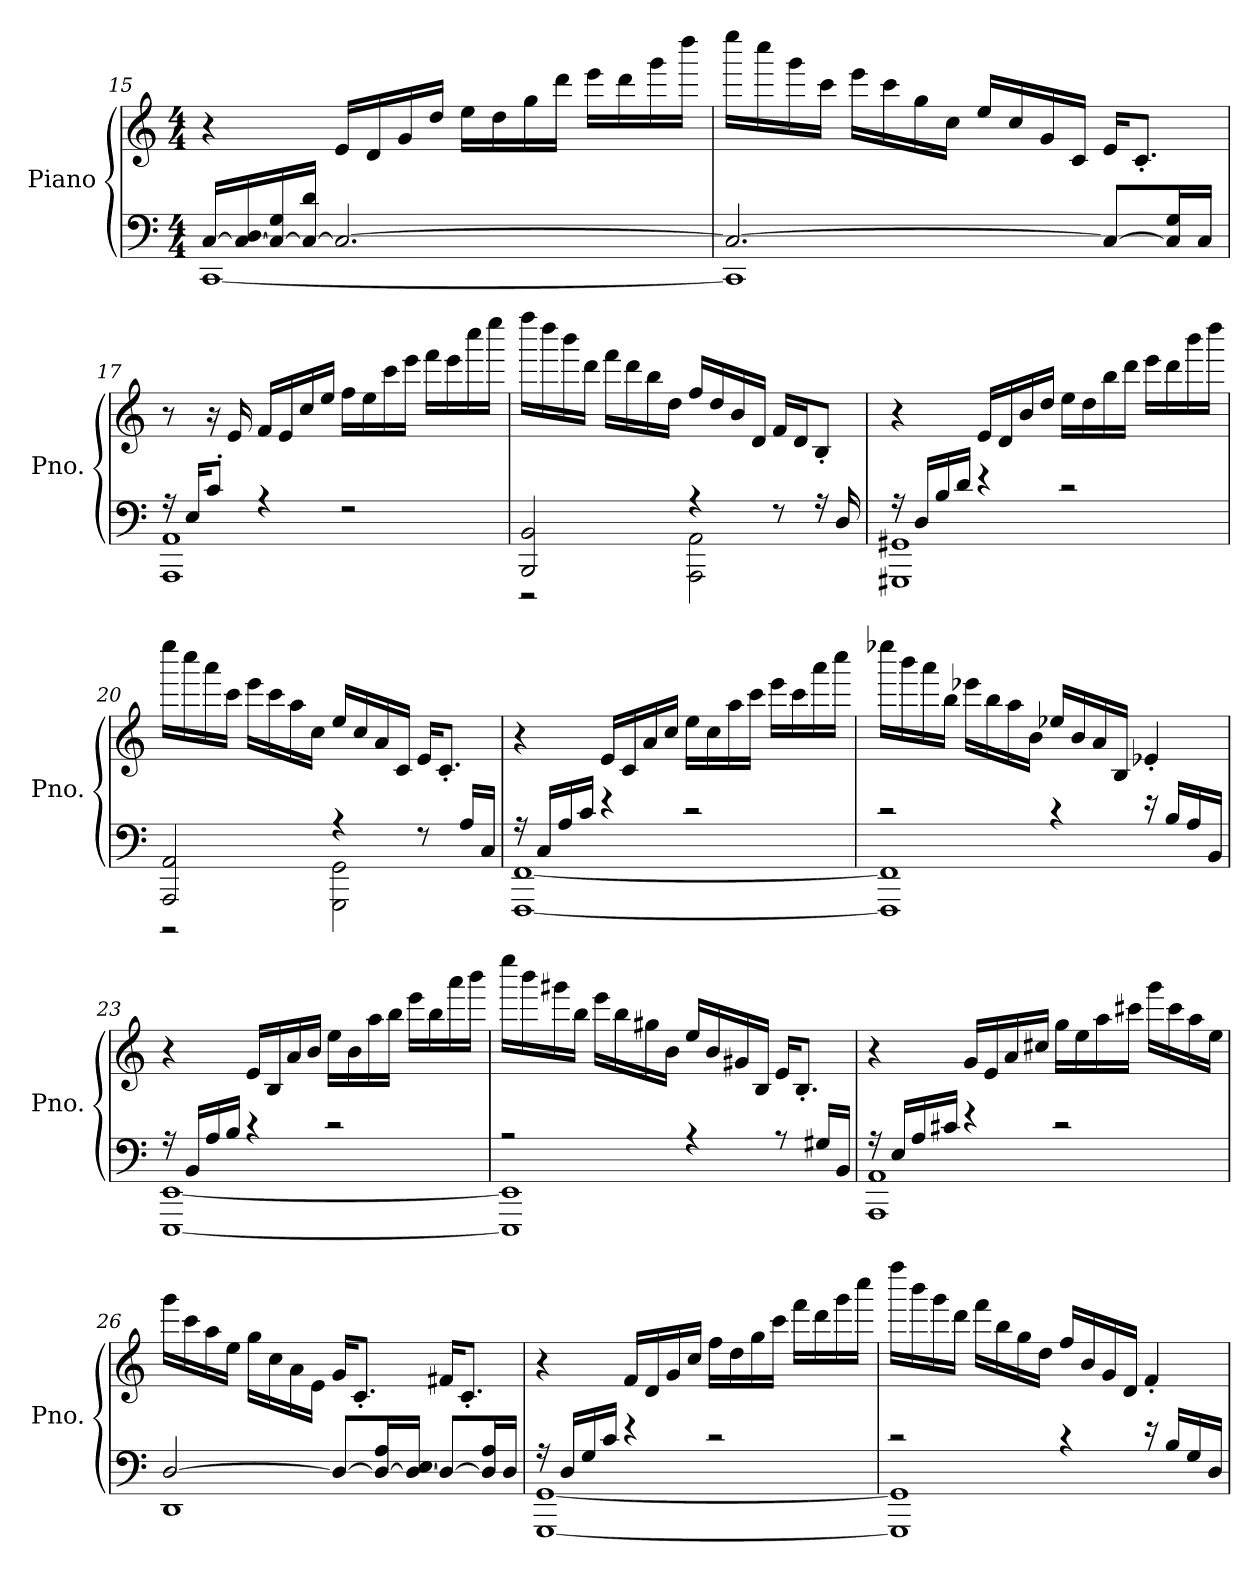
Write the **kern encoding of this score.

**kern	**kern
*part1	*part1
*staff2	*staff1
*I"Piano	*
*I'Pno.	*
*clefF4	*clefG2
*k[]	*k[]
*M4/4	*M4/4
=15	=15
*^	*
[16C/LL	[1CC	4r
16C/_ 16D/	.	.
16C/_ 16G/	.	.
16C/_ 16d/JJ	.	.
2.C/_	.	16e/LL
.	.	16d/
.	.	16g/
.	.	16dd/JJ
.	.	16ee\LL
.	.	16dd\
.	.	16gg\
.	.	16ddd\JJ
.	.	16eee\LL
.	.	16ddd\
.	.	16ggg\
.	.	16dddd\JJ
=16	=16	=16
2.C/_	1CC]	16eeee\LL
.	.	16cccc\
.	.	16ggg\
.	.	16ccc\JJ
.	.	16eee\LL
.	.	16ccc\
.	.	16gg\
.	.	16cc\JJ
.	.	16ee/LL
.	.	16cc/
.	.	16g/
.	.	16c/JJ
8C/L_	.	16e/KL
.	.	8.c'/J
16C/] 16G/L	.	.
16C/JJ	.	.
=17	=17	=17
16r	1AAA 1AA	8r
16E/KL	.	.
8c'/J	.	16r
.	.	16e/
4r	.	16f/LL
.	.	16e/
.	.	16cc/
.	.	16ee/JJ
2r	.	16ff\LL
.	.	16ee\
.	.	16ccc\
.	.	16eee\JJ
.	.	16fff\LL
.	.	16eee\
.	.	16cccc\
.	.	16eeee\JJ
=18	=18	=18
2BBB/ 2BB/	2r	16ffff\LL
.	.	16dddd\
.	.	16bbb\
.	.	16ddd\JJ
.	.	16fff\LL
.	.	16ddd\
.	.	16bb\
.	.	16dd\JJ
4r	2AAA\ 2AA\	16ff/LL
.	.	16dd/
.	.	16b/
.	.	16d/JJ
8r	.	16f/LL
.	.	16d/J
16r	.	8B'/J
16D/	.	.
=19	=19	=19
16r	1GGG#X 1GG#X	4r
16D/LL	.	.
16B/	.	.
16d/JJ	.	.
4r	.	16e/LL
.	.	16d/
.	.	16b/
.	.	16dd/JJ
2r	.	16ee\LL
.	.	16dd\
.	.	16bb\
.	.	16ddd\JJ
.	.	16eee\LL
.	.	16ddd\
.	.	16bbb\
.	.	16dddd\JJ
=20	=20	=20
2AAA/ 2AA/	2r	16eeee\LL
.	.	16cccc\
.	.	16aaa\
.	.	16ccc\JJ
.	.	16eee\LL
.	.	16ccc\
.	.	16aa\
.	.	16cc\JJ
4r	2GGG\ 2GG\	16ee/LL
.	.	16cc/
.	.	16a/
.	.	16c/JJ
8r	.	16e/KL
.	.	8.c'/J
16A/LL	.	.
16C/JJ	.	.
=21	=21	=21
16r	[1FFF [1FF	4r
16C/LL	.	.
16A/	.	.
16c/JJ	.	.
4r	.	16e/LL
.	.	16c/
.	.	16a/
.	.	16cc/JJ
2r	.	16ee\LL
.	.	16cc\
.	.	16aa\
.	.	16ccc\JJ
.	.	16eee\LL
.	.	16ccc\
.	.	16aaa\
.	.	16cccc\JJ
=22	=22	=22
2r	1FFF] 1FF]	16eeee-X\LL
.	.	16bbb\
.	.	16aaa\
.	.	16bb\JJ
.	.	16eee-X\LL
.	.	16bb\
.	.	16aa\
.	.	16b\JJ
4r	.	16ee-X/LL
.	.	16b/
.	.	16a/
.	.	16B/JJ
16r	.	4e-X'/
16B/LL	.	.
16A/	.	.
16BB/JJ	.	.
=23	=23	=23
16r	[1EEE [1EE	4r
16BB/LL	.	.
16A/	.	.
16B/JJ	.	.
4r	.	16e/LL
.	.	16B/
.	.	16a/
.	.	16b/JJ
2r	.	16ee\LL
.	.	16b\
.	.	16aa\
.	.	16bb\JJ
.	.	16eee\LL
.	.	16bb\
.	.	16aaa\
.	.	16bbb\JJ
=24	=24	=24
2r	1EEE] 1EE]	16eeee\LL
.	.	16bbb\
.	.	16ggg#X\
.	.	16bb\JJ
.	.	16eee\LL
.	.	16bb\
.	.	16gg#X\
.	.	16b\JJ
4r	.	16ee/LL
.	.	16b/
.	.	16g#X/
.	.	16B/JJ
8r	.	16e/KL
.	.	8.B'/J
16G#X/LL	.	.
16BB/JJ	.	.
=25	=25	=25
16r	1AAA 1AA	4r
16E/LL	.	.
16A/	.	.
16c#X/JJ	.	.
4r	.	16g/LL
.	.	16e/
.	.	16a/
.	.	16cc#X/JJ
2r	.	16gg\LL
.	.	16ee\
.	.	16aa\
.	.	16ccc#X\JJ
.	.	16ggg\LL
.	.	16ccc#\
.	.	16aa\
.	.	16ee\JJ
=26	=26	=26
[2D/	1DD	16ggg\LL
.	.	16ccc\
.	.	16aa\
.	.	16ee\JJ
.	.	16gg\LL
.	.	16cc\
.	.	16a\
.	.	16e\JJ
8D/L_	.	16g/KL
.	.	8.c'/J
16D/_ 16A/L	.	.
16D/_ 16E/JJ	.	.
8D/L_	.	16f#X/KL
.	.	8.c'/J
16D/] 16A/L	.	.
16D/JJ	.	.
=27	=27	=27
16r	[1GGG [1GG	4r
16D/LL	.	.
16G/	.	.
16c/JJ	.	.
4r	.	16f/LL
.	.	16d/
.	.	16g/
.	.	16cc/JJ
2r	.	16ff\LL
.	.	16dd\
.	.	16gg\
.	.	16ccc\JJ
.	.	16fff\LL
.	.	16ddd\
.	.	16ggg\
.	.	16cccc\JJ
=28	=28	=28
2r	1GGG] 1GG]	16ffff\LL
.	.	16bbb\
.	.	16ggg\
.	.	16ddd\JJ
.	.	16fff\LL
.	.	16bb\
.	.	16gg\
.	.	16dd\JJ
4r	.	16ff/LL
.	.	16b/
.	.	16g/
.	.	16d/JJ
16r	.	4f'/
16B/LL	.	.
16G/	.	.
16D/JJ	.	.
*v	*v	*
=	=
*-	*-
